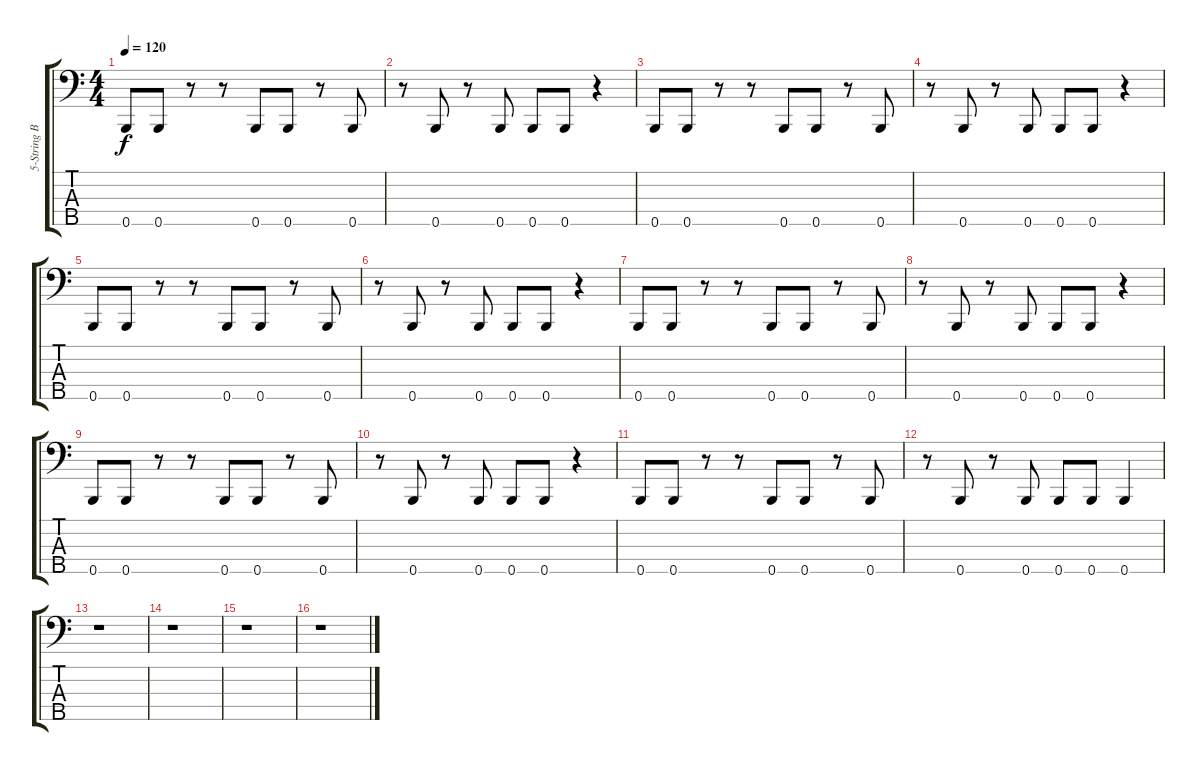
\track ("5-String Bass " "5-String B") {instrument slapbass1}
\staff {score tabs}
\tuning (G2 D2 A1 E1 B0) {hide}
\ts (4 4)
\tempo 120
\clef f4
\ks c
0.5.8{dy f} 0.5.8 r.8 r.8 0.5.8 0.5.8 r.8 0.5.8 |
r.8 0.5.8 r.8 0.5.8 0.5.8 0.5.8 r.4 |
0.5.8 0.5.8 r.8 r.8 0.5.8 0.5.8 r.8 0.5.8 |
r.8 0.5.8 r.8 0.5.8 0.5.8 0.5.8 r.4 |
0.5.8 0.5.8 r.8 r.8 0.5.8 0.5.8 r.8 0.5.8 |
r.8 0.5.8 r.8 0.5.8 0.5.8 0.5.8 r.4 |
0.5.8 0.5.8 r.8 r.8 0.5.8 0.5.8 r.8 0.5.8 |
r.8 0.5.8 r.8 0.5.8 0.5.8 0.5.8 r.4 |
0.5.8 0.5.8 r.8 r.8 0.5.8 0.5.8 r.8 0.5.8 |
r.8 0.5.8 r.8 0.5.8 0.5.8 0.5.8 r.4 |
0.5.8 0.5.8 r.8 r.8 0.5.8 0.5.8 r.8 0.5.8 |
r.8 0.5.8 r.8 0.5.8 0.5.8 0.5.8 0.5.4 |
r.1 |
r.1 |
r.1 |
r.1
